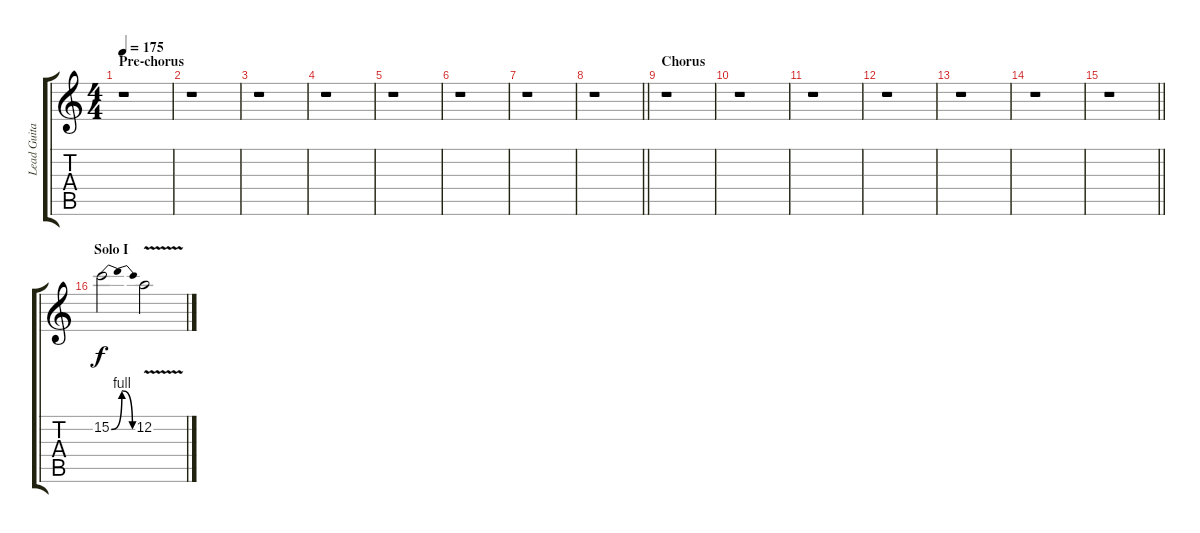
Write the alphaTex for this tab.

\track ("Lead Guitar I" "Lead Guita") {instrument distortionguitar}
\staff {score tabs}
\tuning (D4 A3 F3 C3 G2 D2) {hide}
\ts (4 4)
\section ("" "Pre-chorus")
\tempo 175
\clef g2
\ks c
r.1{dy f} |
r.1 |
r.1 |
r.1 |
r.1 |
r.1 |
r.1 |
\barLineRight lightlight
r.1 |
\section ("" "Chorus")
r.1 |
r.1 |
r.1 |
r.1 |
r.1 |
r.1 |
\barLineRight lightlight
r.1 |
\section ("" "Solo I")
15.2{be (bendrelease 0 0 10 4 30 4 60 0)}.2 12.2{v}.2
